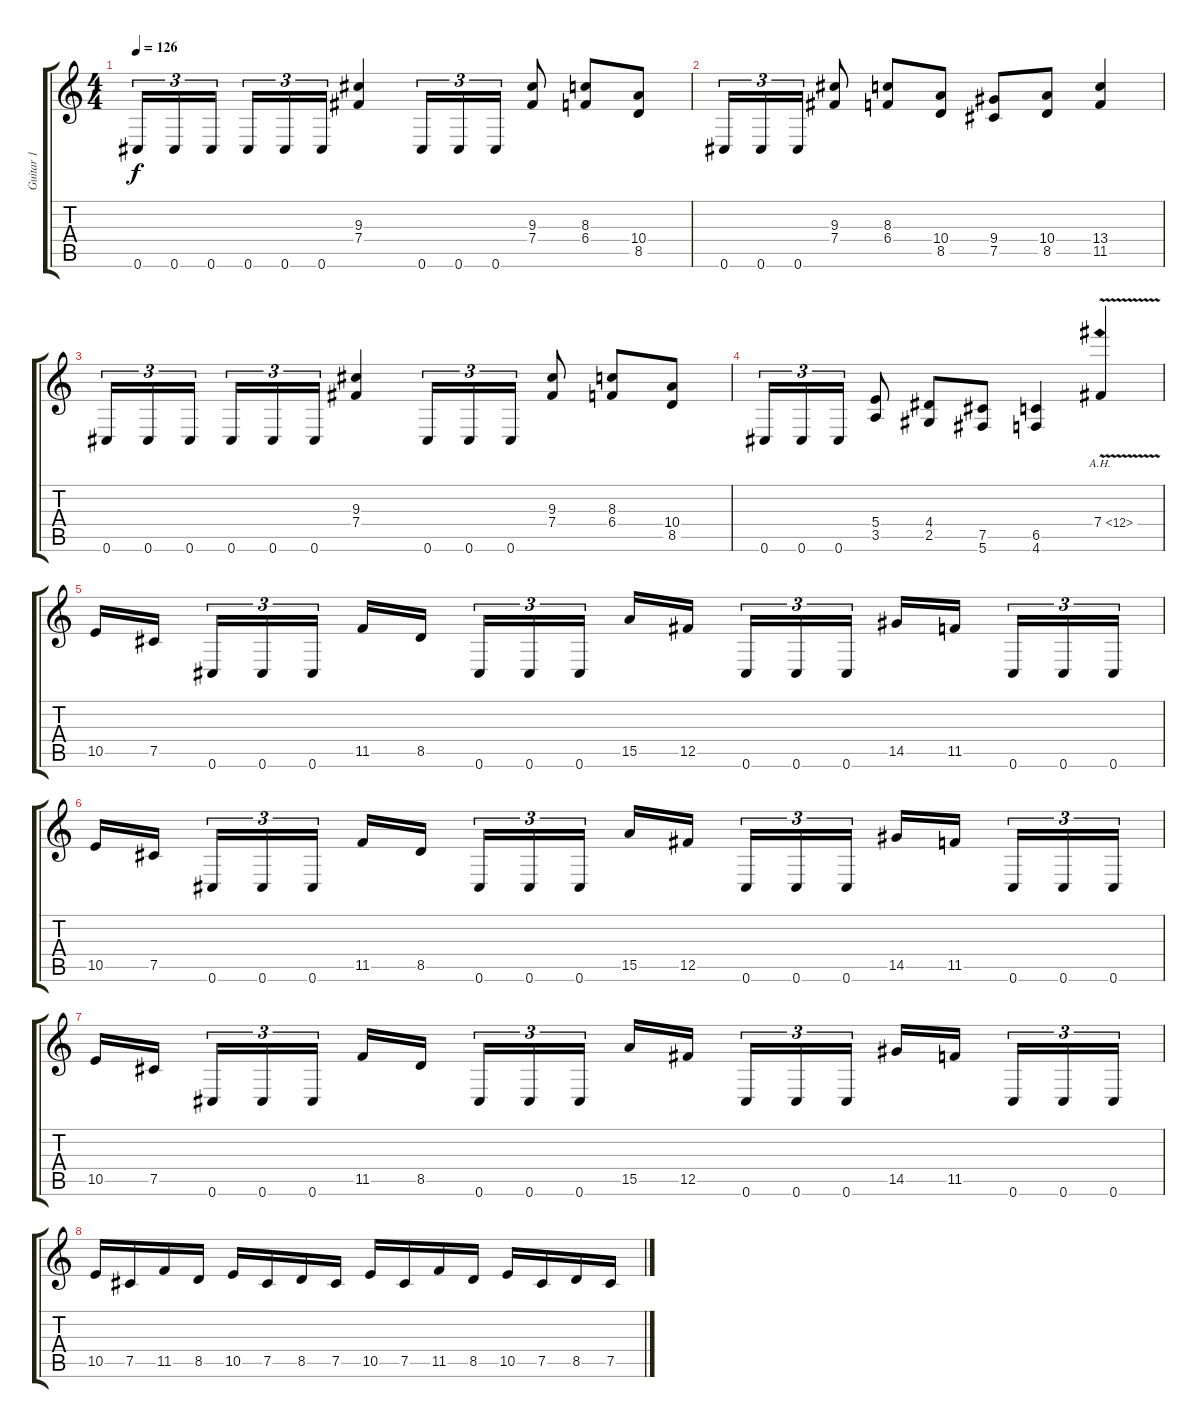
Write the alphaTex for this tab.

\track ("Guitar 1" "Guitar 1") {instrument distortionguitar}
\staff {score tabs}
\tuning (Db4 Ab3 E3 B2 Gb2 Db2) {hide}
\ts (4 4)
\tempo 126
\clef g2
\ks c
0.6.16{tu (3 2) dy f} 0.6.16{tu (3 2)} 0.6.16{tu (3 2)} 0.6.16{tu (3 2)} 0.6.16{tu (3 2)} 0.6.16{tu (3 2)} (9.3 7.4).4 0.6.16{tu (3 2)} 0.6.16{tu (3 2)} 0.6.16{tu (3 2)} (9.3 7.4).8 (8.3 6.4).8 (10.4 8.5).8 |
0.6.16{tu (3 2)} 0.6.16{tu (3 2)} 0.6.16{tu (3 2)} (9.3 7.4).8 (8.3 6.4).8 (10.4 8.5).8 (9.4 7.5).8 (10.4 8.5).8 (13.4 11.5).4 |
0.6.16{tu (3 2)} 0.6.16{tu (3 2)} 0.6.16{tu (3 2)} 0.6.16{tu (3 2)} 0.6.16{tu (3 2)} 0.6.16{tu (3 2)} (9.3 7.4).4 0.6.16{tu (3 2)} 0.6.16{tu (3 2)} 0.6.16{tu (3 2)} (9.3 7.4).8 (8.3 6.4).8 (10.4 8.5).8 |
0.6.16{tu (3 2)} 0.6.16{tu (3 2)} 0.6.16{tu (3 2)} (5.4 3.5).8 (4.4 2.5).8 (7.5 5.6).8 (6.5 4.6).4 7.4{ah 5 v}.4 |
\section ("" "")
10.5.16 7.5.16 0.6.16{tu (3 2)} 0.6.16{tu (3 2)} 0.6.16{tu (3 2)} 11.5.16 8.5.16 0.6.16{tu (3 2)} 0.6.16{tu (3 2)} 0.6.16{tu (3 2)} 15.5.16 12.5.16 0.6.16{tu (3 2)} 0.6.16{tu (3 2)} 0.6.16{tu (3 2)} 14.5.16 11.5.16 0.6.16{tu (3 2)} 0.6.16{tu (3 2)} 0.6.16{tu (3 2)} |
10.5.16 7.5.16 0.6.16{tu (3 2)} 0.6.16{tu (3 2)} 0.6.16{tu (3 2)} 11.5.16 8.5.16 0.6.16{tu (3 2)} 0.6.16{tu (3 2)} 0.6.16{tu (3 2)} 15.5.16 12.5.16 0.6.16{tu (3 2)} 0.6.16{tu (3 2)} 0.6.16{tu (3 2)} 14.5.16 11.5.16 0.6.16{tu (3 2)} 0.6.16{tu (3 2)} 0.6.16{tu (3 2)} |
10.5.16 7.5.16 0.6.16{tu (3 2)} 0.6.16{tu (3 2)} 0.6.16{tu (3 2)} 11.5.16 8.5.16 0.6.16{tu (3 2)} 0.6.16{tu (3 2)} 0.6.16{tu (3 2)} 15.5.16 12.5.16 0.6.16{tu (3 2)} 0.6.16{tu (3 2)} 0.6.16{tu (3 2)} 14.5.16 11.5.16 0.6.16{tu (3 2)} 0.6.16{tu (3 2)} 0.6.16{tu (3 2)} |
10.5.16 7.5.16 11.5.16 8.5.16 10.5.16 7.5.16 8.5.16 7.5.16 10.5.16 7.5.16 11.5.16 8.5.16 10.5.16 7.5.16 8.5.16 7.5.16
